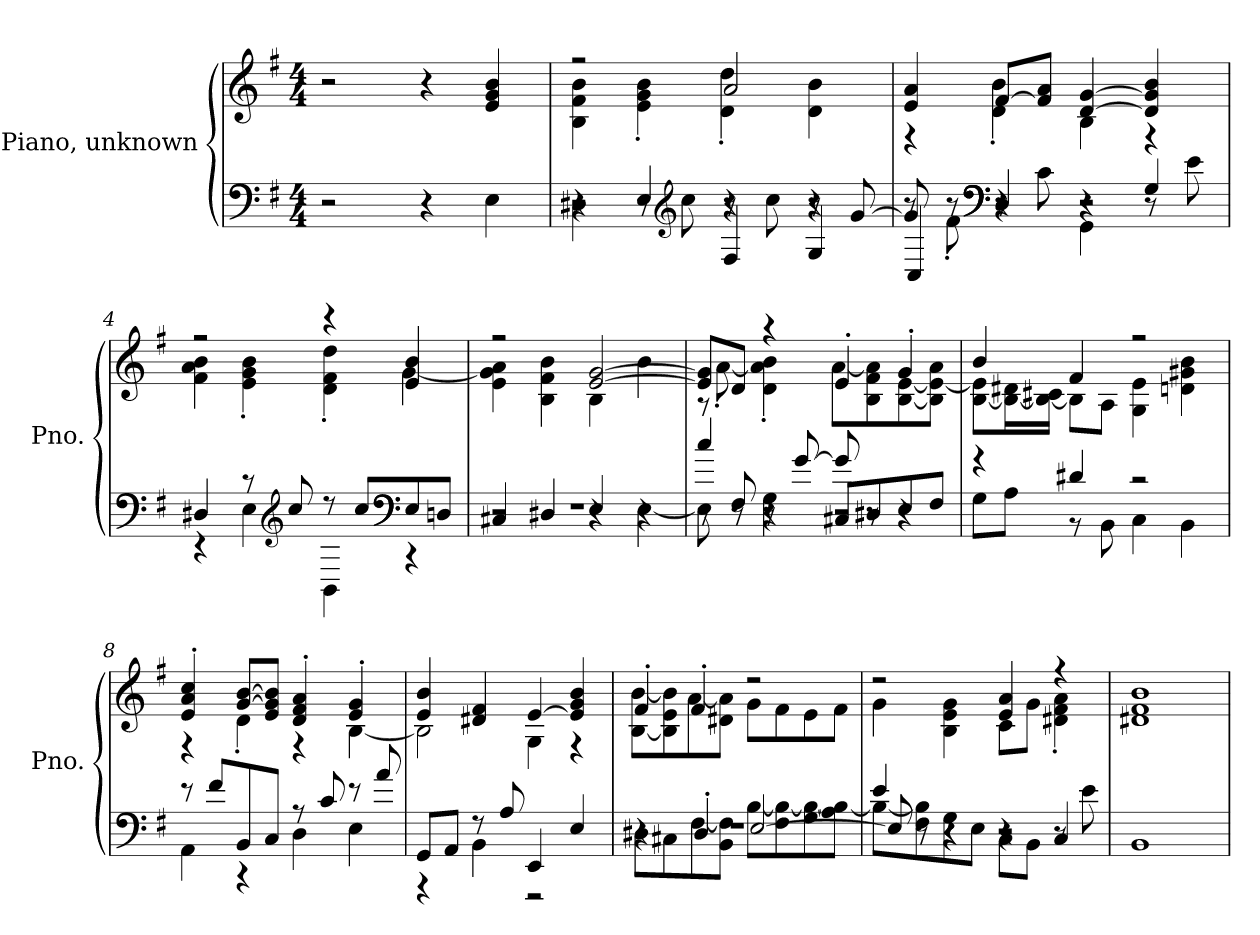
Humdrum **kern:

**kern	**kern
*part1	*part1
*staff2	*staff1
*I"Piano, unknown	*
*I'Pno.	*
*clefF4	*clefG2
*k[f#]	*k[f#]
*M4/4	*M4/4
*MM120	*MM120
=1	=1
2r	2r
4r	4r
4E\	4e/ 4g/ 4b/
=2	=2
*^	*^
*	*^	*	*
2r	4D#X\	4r	2r	4B\ 4f#\ 4b\
.	8r	4E/	.	4e\' 4g\' 4b\'
*clefG2	*	*	*	*
.	8cc\	.	.	.
4r	8r	4F#/	2a/	4d\' 4dd\'
.	8cc\	.	.	.
8r	4r	4G/	.	4d\ 4b\
[8g/	.	.	.	.
=3	=3	=3	=3	=3
8g/]	8r	4C/	4e/ 4a/	4r
8r	8f#'\	.	.	.
*clefF4	*	*	*	*
4r	8r	4D/	[8f#/L	4d\' 4b\'
.	8c\	.	8f#/] 8a/J	.
2r	4GG\	4r	[4d/ [4g/	4B\
.	8r	4G/	4d/] 4g/] 4b/	4r
.	8e\	.	.	.
*	*v	*v	*	*
=4	=4	=4	=4
4D#X/	4r	2r	4f#\ 4a\ 4b\
8r	4E\	.	4e\' 4g\' 4b\'
*clefG2	*	*	*
8cc/	.	.	.
8r	4BB\	4r	4d\' 4f#\' 4dd\'
8cc/L	.	.	.
*clefF4	*	*	*
8E/	4r	4e/ 4b/	[4g\
8Dn/J	.	.	.
!!LO:LB:g=z	!!
=5	=5	=5	=5
*	*^	*	*
1r	2r	4C#X/	2r	4e\ 4g\] 4a\
.	.	4D#X/	.	4B\ 4f#\ 4b\
.	4r	4E/	[2e/ [2g/	4B\
.	[4E\	4r	.	4b\
=6	=6	=6	=6	=6
4cc/	8E\]	8r	8e/] 8g/]L	8r
.	8r	8F#/	8d/J	[8a'\
8r	4G\	4r	4r	4d\' 4a\]' 4b\'
[8g/	.	.	.	.
8g/]	2r	8C#X/L	4e'/	[8a\L
8r	.	8D#X/	.	8B\ 8f#\ 8a\]
4r	.	8E/	4g'/	[8B\ [8e\
.	.	8F#/J	.	8B\] 8e\_ 8a\J
*	*v	*v	*	*
=7	=7	=7	=7
4r	8G\L	4b/	[8B\ 8e\]L
.	8A\J	.	16B\_ 16d#X\L
.	.	.	16B\_ 16c#X\JJ
4d#X/	8r	4f#/	8B\L]
.	8BB\	.	8A\J
2r	4C\	2r	4G\ 4e\
.	4BB\	.	4dn\ 4g#X\ 4b\
=8	=8	=8	=8
8r	4AA\	4e/' 4a/' 4cc/'	4r
8f#/L	.	.	.
8BB/	4r	[8g/ [8b/L	4d'\
8C/J	.	8e/ 8g/] 8b/]J	.
8r	4D\	4d/' 4f#/' 4a/'	4r
8c/	.	.	.
8r	4E\	4e/' 4g/'	[4B\
8a/	.	.	.
!!LO:LB:g=z	!!
=9	=9	=9	=9
8GG/L	4r	4e/ 4b/	2B\]
8AA/J	.	.	.
8r	4BB\	4d#X/ 4f#/	.
8A/	.	.	.
4EE/	2r	[4e/	4G\
4E/	.	4e/] 4g/ 4b/	4r
=10	=10	=10	=10
*	*^	*	*
1r	8D#X\L	4r	4f#'/	[8B\ [8b\L
.	8C#X\	.	.	8B\] 8e\ 8b\]
.	[8F#\	4D#'/	4f#'/	[8a\
.	8BB\ 8F#\]J	.	.	8d#X\ 8a\]J
.	[8B\L	[2E/	2r	8g\L
.	8F#\ 8B\_	.	.	8f#\
.	8G\ 8B\_	.	.	8e\
.	8A\ 8B\_J	.	.	8f#\J
=11	=11	=11	=11	=11
4e/	8B\L_	8E/]	2r	4g\
.	8F#\ 8B\]	8r	.	.
4r	8G\	4r	.	4B\ 4e\ 4g\
.	8E\J	.	.	.
2r	8C\L	4r	4e/ 4a/	8c\L
.	8BB\J	.	.	8g\J
.	8r	4C/	4r	4d#X\' 4f#\' 4a\'
.	8e\	.	.	.
*v	*v	*v	*	*
*	*v	*v
=12	=12
1BB	1d#X 1f# 1b
=	=
*-	*-
